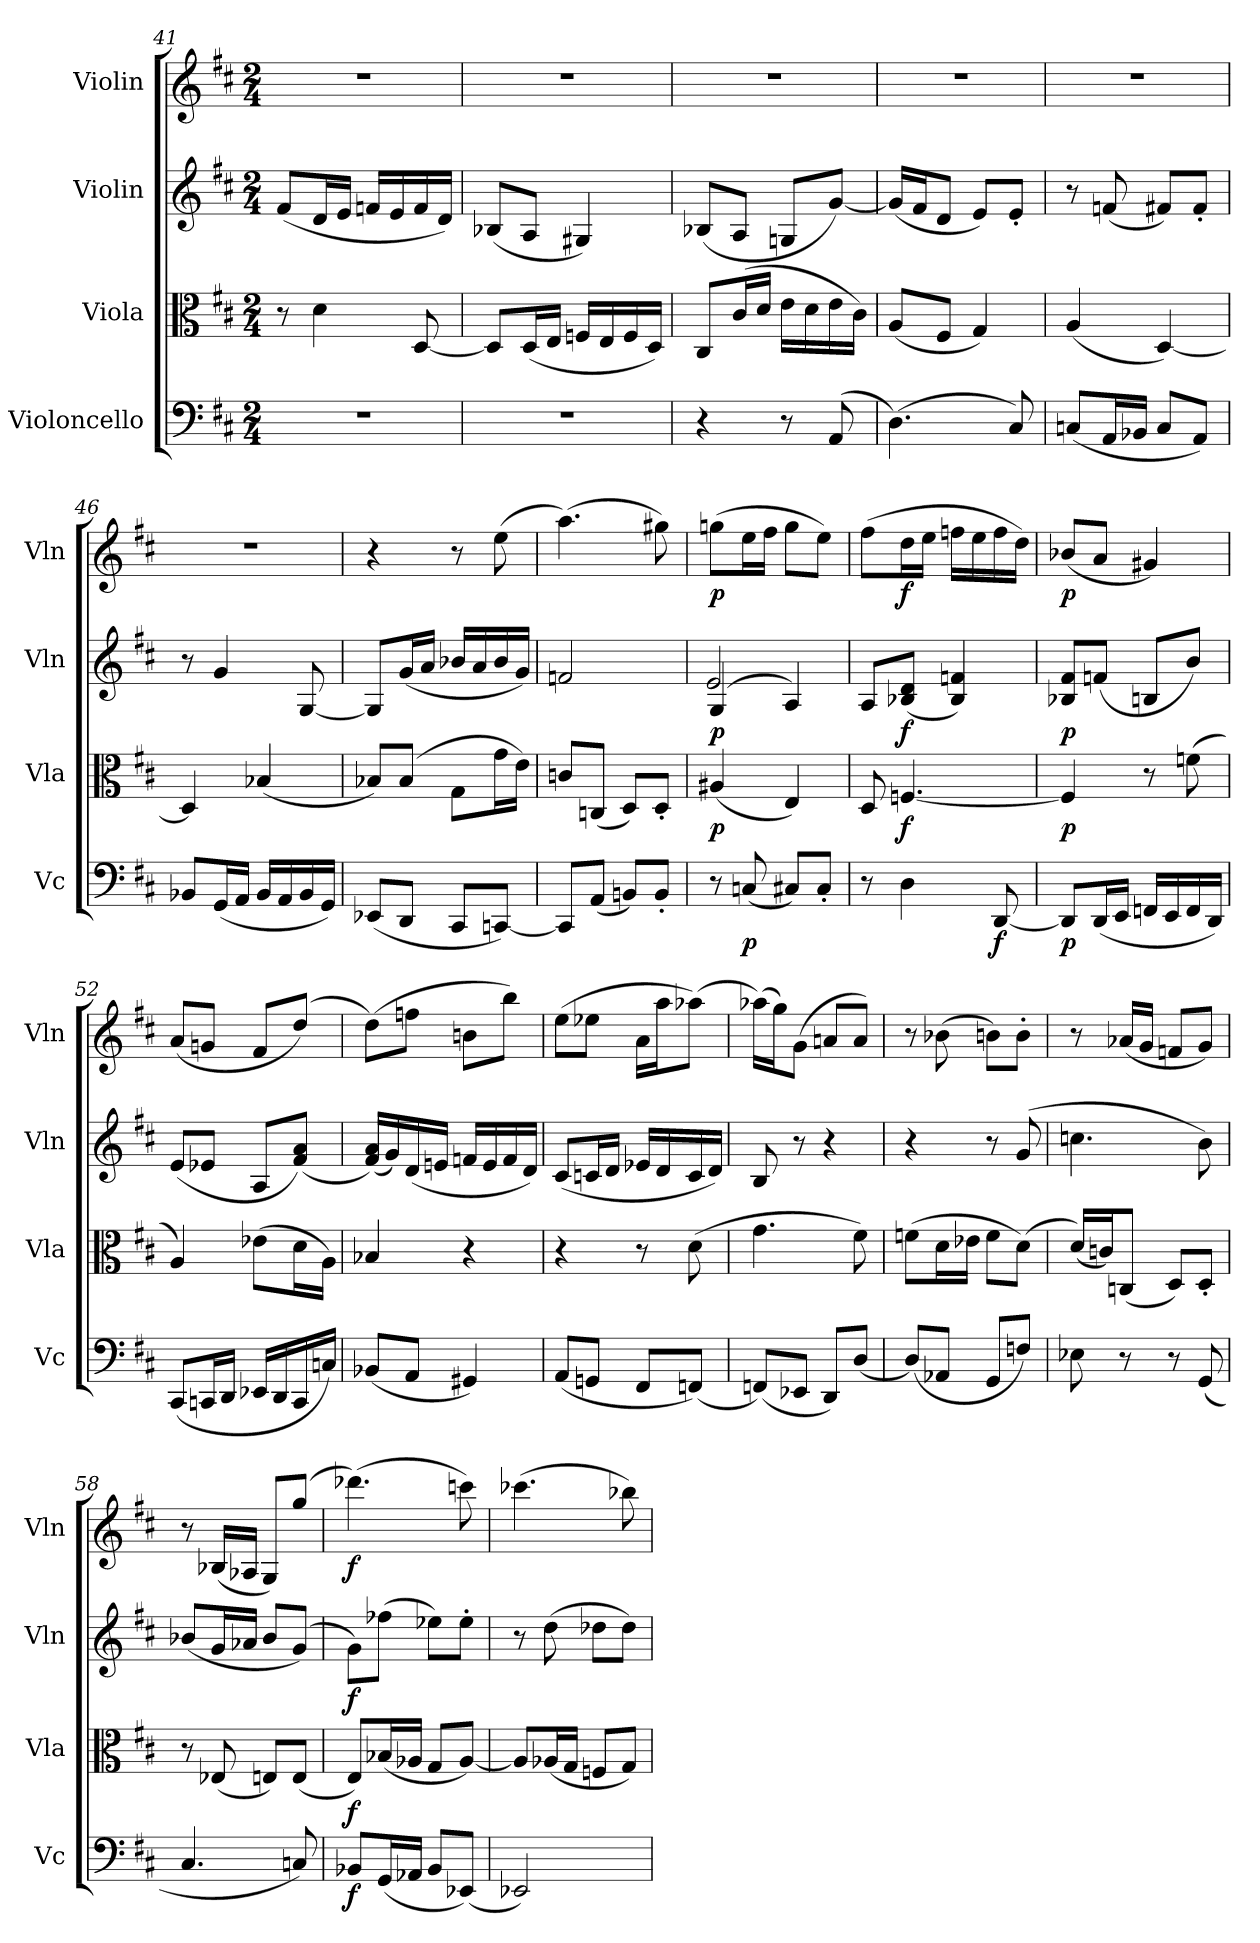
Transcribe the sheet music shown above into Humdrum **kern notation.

**kern	**dynam	**kern	**dynam	**kern	**dynam	**kern	**dynam
*part4	*part4	*part3	*part3	*part2	*part2	*part1	*part1
*staff4	*staff4	*staff3	*staff3	*staff2	*staff2	*staff1	*staff1
*I"Violoncello	*	*I"Viola	*	*I"Violin	*	*I"Violin	*
*I'Vc	*	*I'Vla	*	*I'Vln	*	*I'Vln	*
*clefF4	*	*clefC3	*	*clefG2	*	*clefG2	*
*k[f#c#]	*	*k[f#c#]	*	*k[f#c#]	*	*k[f#c#]	*
*D:	*	*D:	*	*D:	*	*D:	*
*M2/4	*	*M2/4	*	*M2/4	*	*M2/4	*
=41	=41	=41	=41	=41	=41	=41	=41
2r	.	8r	.	(8f#/L	.	2r	.
.	.	4d\	.	16d/L	.	.	.
.	.	.	.	16e/JJ	.	.	.
.	.	.	.	16fn/LL	.	.	.
.	.	.	.	16e/	.	.	.
.	.	[8D/	.	16f/	.	.	.
.	.	.	.	16d/JJ)	.	.	.
=42	=42	=42	=42	=42	=42	=42	=42
2r	.	8D/L]	.	(8B-X/L	.	2r	.
.	.	(16D/L	.	8A/J	.	.	.
.	.	16E/JJ	.	.	.	.	.
.	.	16Fn/LL	.	4G#X/)	.	.	.
.	.	16E/	.	.	.	.	.
.	.	16F/	.	.	.	.	.
.	.	16D/JJ)	.	.	.	.	.
=43	=43	=43	=43	=43	=43	=43	=43
4r	.	8C#/L	.	(8B-X/L	.	2r	.
.	.	(16c#/L	.	8A/J	.	.	.
.	.	16d/JJ	.	.	.	.	.
8r	.	16e\LL	.	8Gn/L	.	.	.
.	.	16d\	.	.	.	.	.
(8AA/	.	16e\	.	[8g/J)	.	.	.
.	.	16c#\JJ)	.	.	.	.	.
=44	=44	=44	=44	=44	=44	=44	=44
(4.D\)	.	(8A/L	.	(16g/LL]	.	2r	.
.	.	.	.	16f#/J	.	.	.
.	.	8F#/J	.	8d/J	.	.	.
.	.	4G/)	.	8e/L)	.	.	.
8C#/)	.	.	.	8e'/J	.	.	.
=45	=45	=45	=45	=45	=45	=45	=45
(8Cn/L	.	(4A/	.	8r	.	2r	.
16AA/L	.	.	.	(8fn/	.	.	.
16BB-X/JJ	.	.	.	.	.	.	.
8C/L	.	[4D/)	.	8f#X/L)	.	.	.
8AA/J)	.	.	.	8f#'/J	.	.	.
=46	=46	=46	=46	=46	=46	=46	=46
8BB-X/L	.	4D/]	.	8r	.	2r	.
(16GG/L	.	.	.	4g/	.	.	.
16AA/JJ	.	.	.	.	.	.	.
16BB-/LL	.	(4B-X/	.	.	.	.	.
16AA/	.	.	.	.	.	.	.
16BB-/	.	.	.	[8G/	.	.	.
16GG/JJ)	.	.	.	.	.	.	.
=47	=47	=47	=47	=47	=47	=47	=47
(8EE-X/L	.	8B-X/L)	.	8G/L]	.	4r	.
8DD/J	.	(8B-/J	.	(16g/L	.	.	.
.	.	.	.	16a/JJ	.	.	.
8CC#/L	.	8G\L	.	16b-X/LL	.	8r	.
.	.	.	.	16a/	.	.	.
[8CCn/J)	.	16g\L	.	16b-/	.	(8ee\	.
.	.	16e\JJ)	.	16g/JJ)	.	.	.
=48	=48	=48	=48	=48	=48	=48	=48
8CC/L]	.	8cn/L	.	2fn/	.	(4.aa\)	.
(8AA/J	.	(8Cn/J	.	.	.	.	.
8BBn/L)	.	8D/L)	.	.	.	.	.
8BB'/J	.	8D'/J	.	.	.	8gg#X\)	.
=49	=49	=49	=49	=49	=49	=49	=49
*	*	*	*	*^	*	*	*
8r	.	(4A#X/	p	(4G/	2e/	p	(8ggn\L	p
(8Cn/	p	.	.	.	.	.	16ee\L	.
.	.	.	.	.	.	.	16ff#\JJ	.
8C#X/L)	.	4E/)	.	4A/)	.	.	8gg\L	.
8C#'/J	.	.	.	.	.	.	8ee\J)	.
*	*	*	*	*v	*v	*	*	*
=50	=50	=50	=50	=50	=50	=50	=50
8r	.	8D/	.	8A/L	.	(8ff#\L	.
4D\	.	[4.Fn/	f	(8B-X/ 8d/J	f	16dd\L	f
.	.	.	.	.	.	16ee\JJ	.
.	.	.	.	4B-/ 4fn/)	.	16ffn\LL	.
.	.	.	.	.	.	16ee\	.
[8DD/	f	.	.	.	.	16ff\	.
.	.	.	.	.	.	16dd\JJ)	.
=51	=51	=51	=51	=51	=51	=51	=51
8DD/L]	p	4F/]	p	8B-X/ 8f#/L	p	(8b-X/L	p
(16DD/L	.	.	.	(8fn/J	.	8a/J	.
16EE/JJ	.	.	.	.	.	.	.
16FFn/LL	.	8r	.	8Bn/L	.	4g#X/)	.
16EE/	.	.	.	.	.	.	.
16FF/	.	(8fn\	.	8b/J)	.	.	.
16DD/JJ)	.	.	.	.	.	.	.
=52	=52	=52	=52	=52	=52	=52	=52
(8CC#/L	.	4A/)	.	(8e/L	.	(8a/L	.
16CCn/L	.	.	.	8e-X/J	.	8gn/J	.
16DD/JJ	.	.	.	.	.	.	.
16EE-X/LL	.	(8e-X\L	.	8A/L	.	8f#/L	.
16DD/	.	.	.	.	.	.	.
16CC/	.	16d\L	.	(8f#/ 8a/J)	.	(8dd/J)	.
16Cn/JJ)	.	16A\JJ)	.	.	.	.	.
=53	=53	=53	=53	=53	=53	=53	=53
(8BB-X/L	.	4B-X/	.	(16f#/ 16a/LL)	.	(8dd\L)	.
.	.	.	.	16g/)	.	.	.
8AA/J	.	.	.	(16d/	.	8ffn\J	.
.	.	.	.	16en/JJ	.	.	.
4GG#X/)	.	4r	.	16fn/LL	.	8bn\L	.
.	.	.	.	16e/	.	.	.
.	.	.	.	16f/	.	8bb\J)	.
.	.	.	.	16d/JJ)	.	.	.
=54	=54	=54	=54	=54	=54	=54	=54
(8AA/L	.	4r	.	(8c#/L	.	(8ee\L	.
8GGn/J	.	.	.	16cn/L	.	8ee-X\J	.
.	.	.	.	16d/JJ	.	.	.
8FF#/L	.	8r	.	16e-X/LL	.	16a\LL	.
.	.	.	.	16d/	.	16aa\J	.
(8FFn/J)	.	(8d\	.	16c/	.	(8aa-X\J)	.
.	.	.	.	16d/JJ)	.	.	.
=55	=55	=55	=55	=55	=55	=55	=55
(8FFn/L)	.	4.g\	.	8B/	.	(16aa-X\LL)	.
.	.	.	.	.	.	16gg\J)	.
8EE-X/J	.	.	.	8r	.	(8g\J	.
8DD/L)	.	.	.	4r	.	8an/L	.
(8D/J	.	8f#\)	.	.	.	8a/J)	.
=56	=56	=56	=56	=56	=56	=56	=56
(8D/L)	.	(8fn\L	.	4r	.	8r	.
8AA-X/J	.	16d\L	.	.	.	(8b-X\	.
.	.	16e-X\JJ	.	.	.	.	.
8GG/L	.	8f\L	.	8r	.	8bn\L)	.
8Fn/J)	.	(8d\J)	.	(8g/	.	8b'\J	.
=57	=57	=57	=57	=57	=57	=57	=57
8E-X\	.	(16d/LL)	.	4.ccn\	.	8r	.
.	.	16cn/J)	.	.	.	.	.
8r	.	(8Cn/J	.	.	.	(16a-X/LL	.
.	.	.	.	.	.	16g/JJ	.
8r	.	8D/L)	.	.	.	8fn/L	.
(8GG/	.	8D'/J	.	8b\)	.	8g/J)	.
=58	=58	=58	=58	=58	=58	=58	=58
4.C#/	.	8r	.	(8b-X/L	.	8r	.
.	.	(8E-X/	.	16g/L	.	(16B-X/LL	.
.	.	.	.	16a-X/JJ	.	16A-X/JJ	.
.	.	8En/L)	.	8b-/L	.	8G/L)	.
8Cn/)	.	(8E/J	.	(8g/J)	.	(8gg/J	.
=59	=59	=59	=59	=59	=59	=59	=59
8BB-X/L	f	8E/L)	f	8g\L)	f	(4.ddd-X\)	f
(16GG/L	.	(16B-X/L	.	(8ff-X\J	.	.	.
16AA-X/JJ	.	16A-X/JJ	.	.	.	.	.
8BB-/L	.	8G/L	.	8ee-X\L)	.	.	.
(8EE-X/J)	.	[8A-/J)	.	8ee-'\J	.	8cccn\)	.
=60	=60	=60	=60	=60	=60	=60	=60
2EE-X/)	.	8A-/L]	.	8r	.	(4.ccc-X\	.
.	.	(16A-X/L	.	(8dd\	.	.	.
.	.	16G/JJ	.	.	.	.	.
.	.	8Fn/L	.	8dd-X\L	.	.	.
.	.	8G/J)	.	8dd-\J)	.	8bb-X\)	.
=	=	=	=	=	=	=	=
*-	*-	*-	*-	*-	*-	*-	*-
